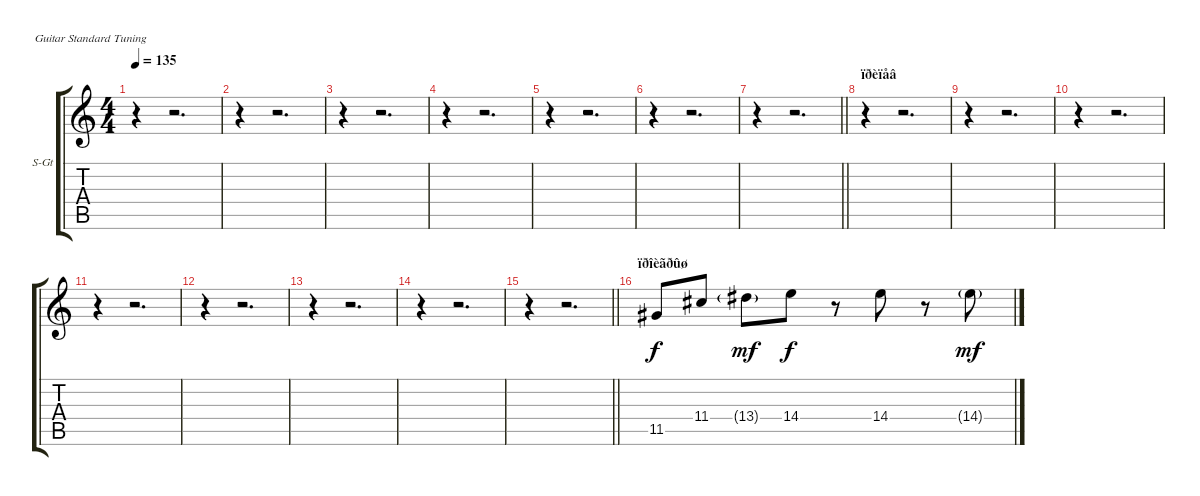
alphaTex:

\bracketExtendMode groupsimilarinstruments
\firstSystemTrackNameOrientation horizontal
\otherSystemsTrackNameOrientation horizontal
\track ("Äîðîæêà 9" "S-Gt") {instrument fx8scifi}
\staff {score tabs}
\tuning (E4 B3 G3 D3 A2 E2)
\displaytranspose 12
\ts (4 4)
\tempo 135
\clef g2
\ks c
r.4{dy f} r.2{d} |
r.4 r.2{d} |
r.4 r.2{d} |
r.4 r.2{d} |
r.4 r.2{d} |
r.4 r.2{d} |
\barLineRight lightlight
r.4 r.2{d} |
\section ("" "ïðèïåâ")
r.4 r.2{d} |
r.4 r.2{d} |
r.4 r.2{d} |
r.4 r.2{d} |
r.4 r.2{d} |
r.4 r.2{d} |
r.4 r.2{d} |
\barLineRight lightlight
r.4 r.2{d} |
\section ("" "ïðîèãðûø")
11.5.8 11.4.8 13.4{g}.8{dy mf} 14.4.8{dy f} r.8 14.4.8 r.8 14.4{g}.8{dy mf}
